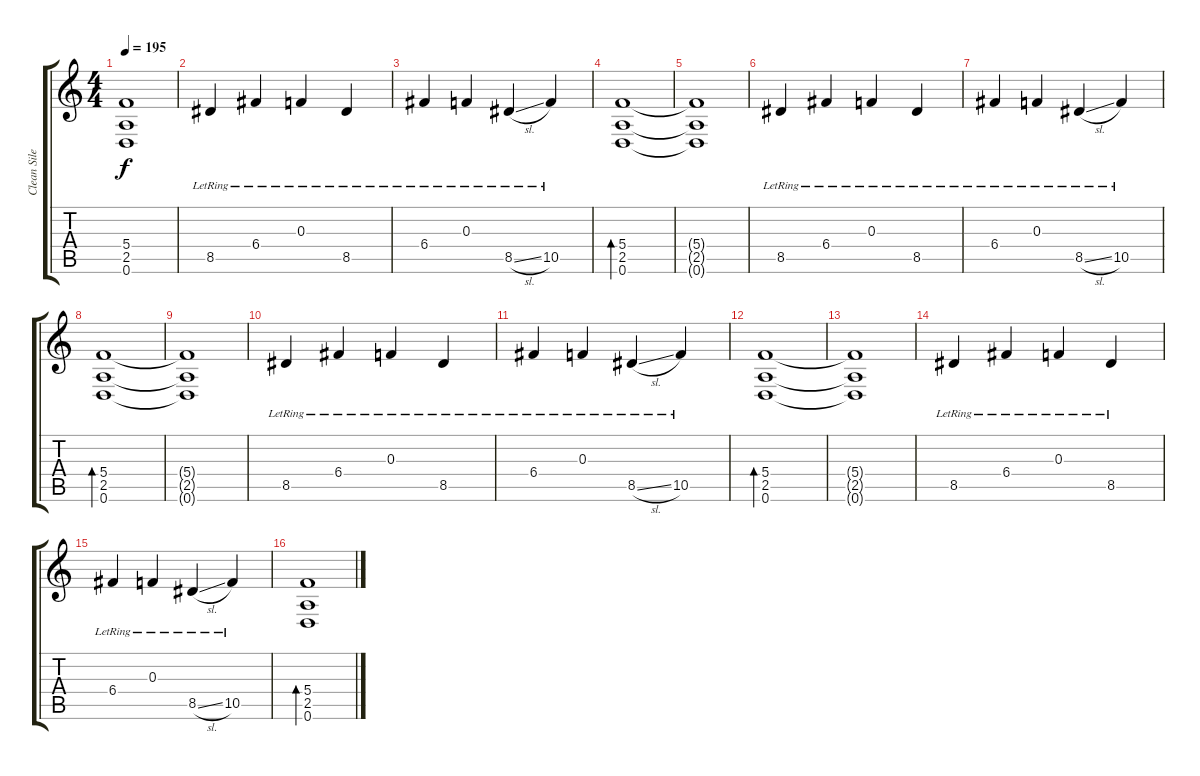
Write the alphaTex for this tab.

\track ("Clean Silenoz" "Clean Sile") {instrument electricguitarclean}
\staff {score tabs}
\tuning (D4 A3 F3 C3 G2 D2) {hide}
\ts (4 4)
\tempo 195
\clef g2
\ks c
(5.4{t} 2.5{t} 0.6{t}).1{dy f} |
8.5{lr}.4 6.4{lr}.4 0.3{lr}.4 8.5{lr}.4 |
6.4{lr}.4 0.3{lr}.4 8.5{sl lr}.4 10.5{lr}.4 |
(5.4 2.5 0.6).1{bd 240} |
(5.4{t} 2.5{t} 0.6{t}).1 |
8.5{lr}.4 6.4{lr}.4 0.3{lr}.4 8.5{lr}.4 |
6.4{lr}.4 0.3{lr}.4 8.5{sl lr}.4 10.5{lr}.4 |
(5.4 2.5 0.6).1{bd 240} |
(5.4{t} 2.5{t} 0.6{t}).1 |
8.5{lr}.4 6.4{lr}.4 0.3{lr}.4 8.5{lr}.4 |
6.4{lr}.4 0.3{lr}.4 8.5{sl lr}.4 10.5{lr}.4 |
(5.4 2.5 0.6).1{bd 240} |
(5.4{t} 2.5{t} 0.6{t}).1 |
8.5{lr}.4 6.4{lr}.4 0.3{lr}.4 8.5{lr}.4 |
6.4{lr}.4 0.3{lr}.4 8.5{sl lr}.4 10.5{lr}.4 |
(5.4 2.5 0.6).1{bd 240}
